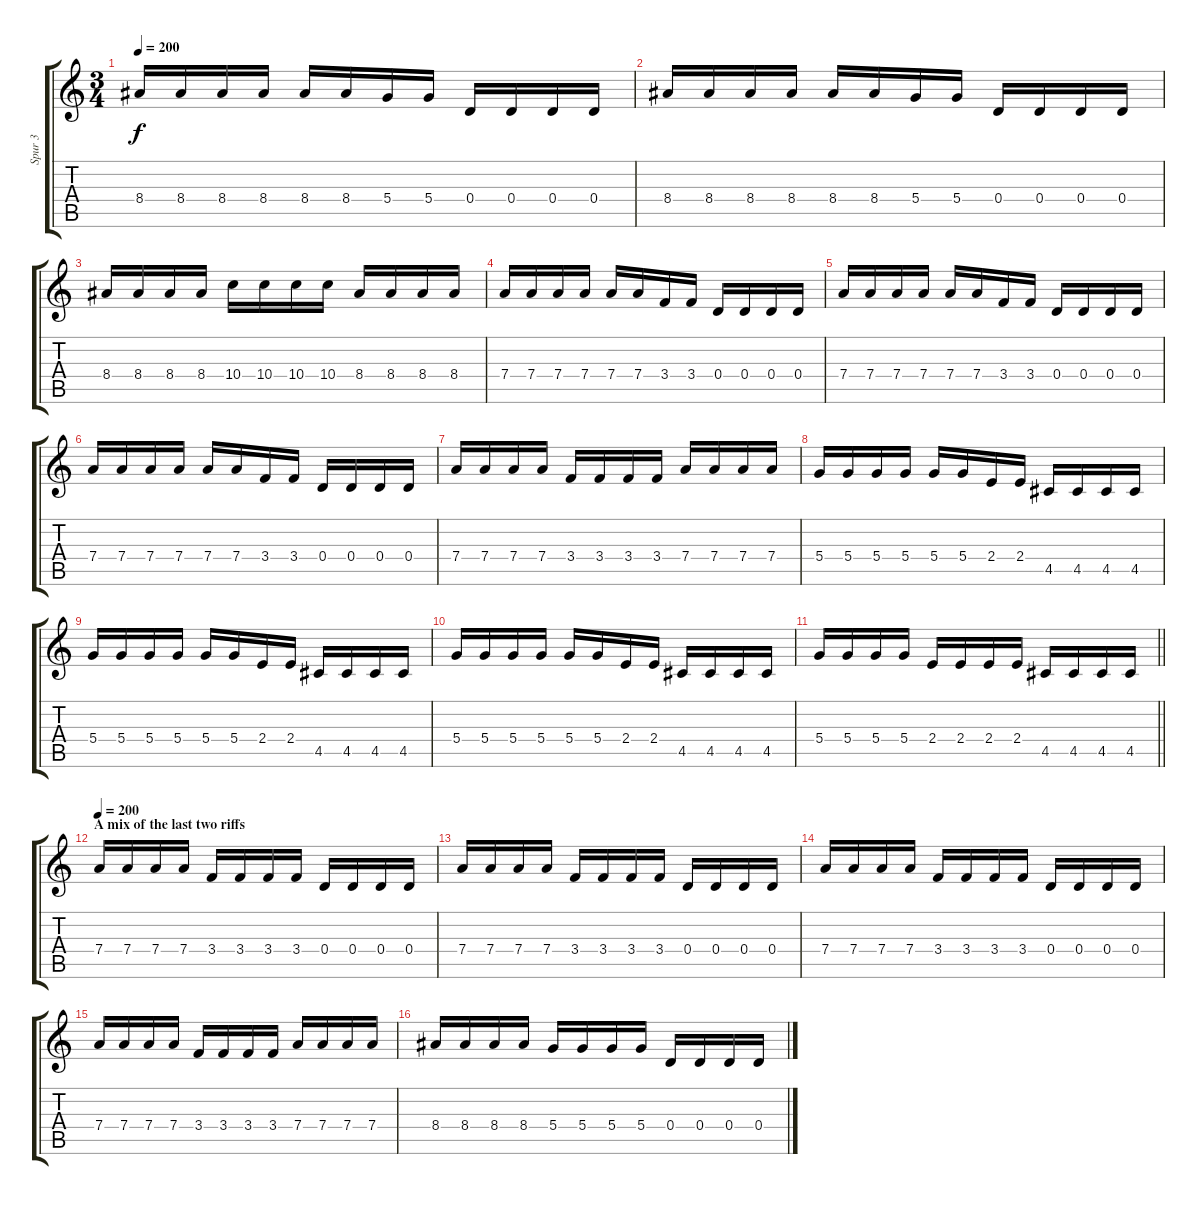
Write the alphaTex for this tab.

\track ("Spur 3" "Spur 3") {instrument distortionguitar}
\staff {score tabs}
\tuning (E4 B3 G3 D3 A2 E2) {hide}
\ts (3 4)
\tempo 200
\clef g2
\ks c
8.4.16{dy f} 8.4.16 8.4.16 8.4.16 8.4.16 8.4.16 5.4.16 5.4.16 0.4.16 0.4.16 0.4.16 0.4.16 |
8.4.16 8.4.16 8.4.16 8.4.16 8.4.16 8.4.16 5.4.16 5.4.16 0.4.16 0.4.16 0.4.16 0.4.16 |
8.4.16 8.4.16 8.4.16 8.4.16 10.4.16 10.4.16 10.4.16 10.4.16 8.4.16 8.4.16 8.4.16 8.4.16 |
7.4.16 7.4.16 7.4.16 7.4.16 7.4.16 7.4.16 3.4.16 3.4.16 0.4.16 0.4.16 0.4.16 0.4.16 |
7.4.16 7.4.16 7.4.16 7.4.16 7.4.16 7.4.16 3.4.16 3.4.16 0.4.16 0.4.16 0.4.16 0.4.16 |
7.4.16 7.4.16 7.4.16 7.4.16 7.4.16 7.4.16 3.4.16 3.4.16 0.4.16 0.4.16 0.4.16 0.4.16 |
7.4.16 7.4.16 7.4.16 7.4.16 3.4.16 3.4.16 3.4.16 3.4.16 7.4.16 7.4.16 7.4.16 7.4.16 |
5.4.16 5.4.16 5.4.16 5.4.16 5.4.16 5.4.16 2.4.16 2.4.16 4.5.16 4.5.16 4.5.16 4.5.16 |
5.4.16 5.4.16 5.4.16 5.4.16 5.4.16 5.4.16 2.4.16 2.4.16 4.5.16 4.5.16 4.5.16 4.5.16 |
5.4.16 5.4.16 5.4.16 5.4.16 5.4.16 5.4.16 2.4.16 2.4.16 4.5.16 4.5.16 4.5.16 4.5.16 |
\barLineRight lightlight
5.4.16 5.4.16 5.4.16 5.4.16 2.4.16 2.4.16 2.4.16 2.4.16 4.5.16 4.5.16 4.5.16 4.5.16 |
\section ("" "A mix of the last two riffs")
\tempo 200
7.4.16 7.4.16 7.4.16 7.4.16 3.4.16 3.4.16 3.4.16 3.4.16 0.4.16 0.4.16 0.4.16 0.4.16 |
7.4.16 7.4.16 7.4.16 7.4.16 3.4.16 3.4.16 3.4.16 3.4.16 0.4.16 0.4.16 0.4.16 0.4.16 |
7.4.16 7.4.16 7.4.16 7.4.16 3.4.16 3.4.16 3.4.16 3.4.16 0.4.16 0.4.16 0.4.16 0.4.16 |
7.4.16 7.4.16 7.4.16 7.4.16 3.4.16 3.4.16 3.4.16 3.4.16 7.4.16 7.4.16 7.4.16 7.4.16 |
8.4.16 8.4.16 8.4.16 8.4.16 5.4.16 5.4.16 5.4.16 5.4.16 0.4.16 0.4.16 0.4.16 0.4.16
